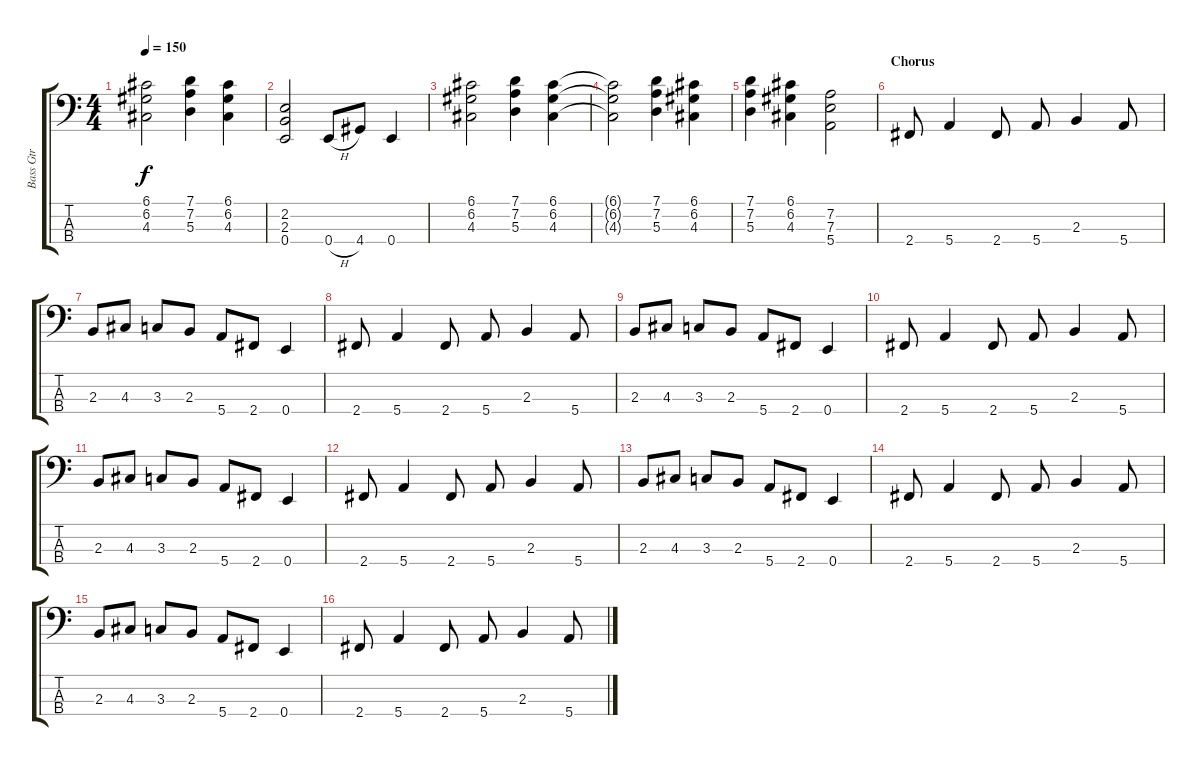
\track ("Bass Gtr" "Bass Gtr") {instrument electricbassfinger}
\staff {score tabs}
\tuning (G2 D2 A1 E1) {hide}
\ts (4 4)
\tempo 150
\clef f4
\ks c
(6.1 6.2 4.3).2{dy f} (7.1 7.2 5.3).4 (6.1 6.2 4.3).4 |
(2.2 2.3 0.4).2 0.4{h}.8 4.4.8 0.4.4 |
(6.1 6.2 4.3).2 (7.1 7.2 5.3).4 (6.1 6.2 4.3).4 |
(6.1{t} 6.2{t} 4.3{t}).2 (7.1 7.2 5.3).4 (6.1 6.2 4.3).4 |
(7.1 7.2 5.3).4 (6.1 6.2 4.3).4 (7.2 7.3 5.4).2 |
\section ("" "Chorus")
2.4.8 5.4.4 2.4.8 5.4.8 2.3.4 5.4.8 |
2.3.8 4.3.8 3.3.8 2.3.8 5.4.8 2.4.8 0.4.4 |
2.4.8 5.4.4 2.4.8 5.4.8 2.3.4 5.4.8 |
2.3.8 4.3.8 3.3.8 2.3.8 5.4.8 2.4.8 0.4.4 |
2.4.8 5.4.4 2.4.8 5.4.8 2.3.4 5.4.8 |
2.3.8 4.3.8 3.3.8 2.3.8 5.4.8 2.4.8 0.4.4 |
2.4.8 5.4.4 2.4.8 5.4.8 2.3.4 5.4.8 |
2.3.8 4.3.8 3.3.8 2.3.8 5.4.8 2.4.8 0.4.4 |
2.4.8 5.4.4 2.4.8 5.4.8 2.3.4 5.4.8 |
2.3.8 4.3.8 3.3.8 2.3.8 5.4.8 2.4.8 0.4.4 |
2.4.8 5.4.4 2.4.8 5.4.8 2.3.4 5.4.8
